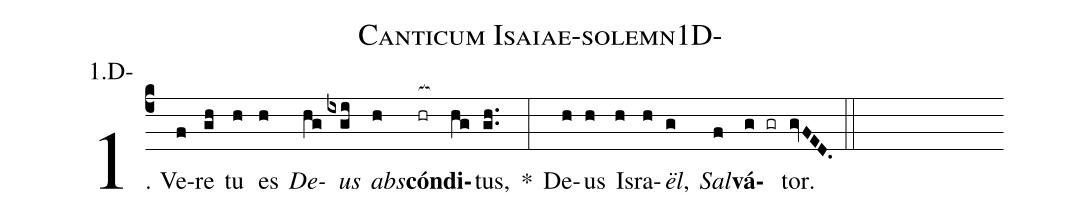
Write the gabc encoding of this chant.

name: Canticum Isaiae-solemn1D-;
annotation: 1.D-;
%%
(c4)1. Ve(f)re(gh) tu(h) es(h) <i>De</i>(hg)<i>us</i>(ixgi) <i>abs</i>(h)<b>cón</b>(hr[ocb:1{])<b>di</b>(hg[ocb:0}])tus,(gh..) *(:) De(h)us(h) Is(h)ra(h)<i>ël</i>,(g) <i>Sal</i>(f)<b>vá</b>(g gr)tor.(gvFED.) (::)
